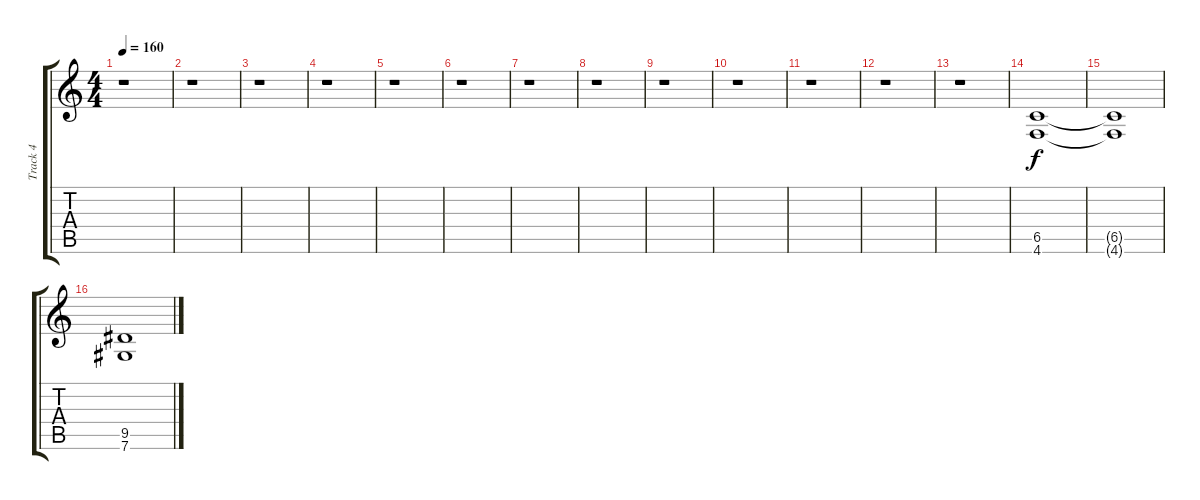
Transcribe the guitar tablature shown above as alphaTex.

\track ("Track 4" "Track 4") {instrument distortionguitar}
\staff {score tabs}
\tuning (Db4 Ab3 E3 B2 Gb2 Db2) {hide}
\ts (4 4)
\tempo 160
\clef g2
\ks c
r.1{dy f} |
r.1 |
r.1 |
r.1 |
r.1 |
r.1 |
r.1 |
r.1 |
r.1 |
r.1 |
r.1 |
r.1 |
r.1 |
(6.5 4.6).1 |
(6.5{t} 4.6{t}).1 |
(9.5 7.6).1
